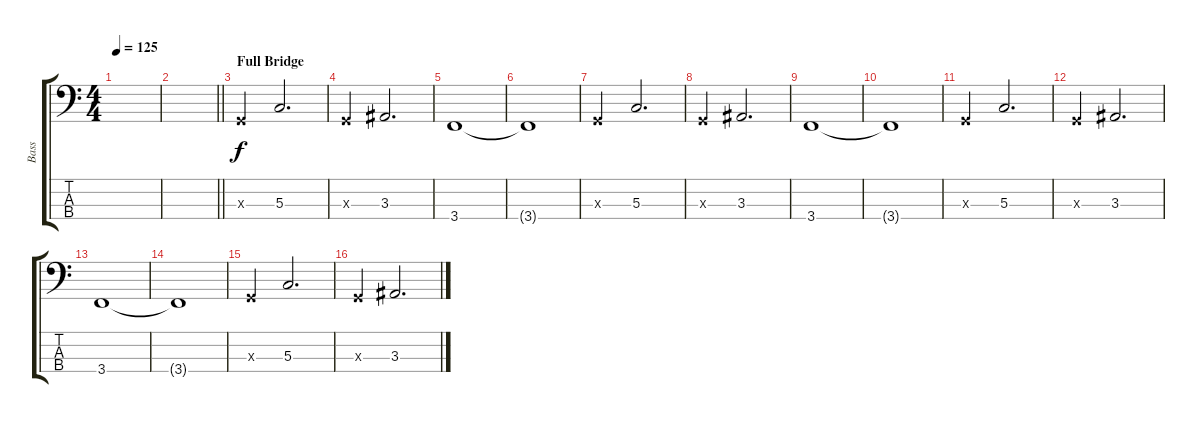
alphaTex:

\track ("Bass" "Bass") {instrument electricbasspick}
\staff {score tabs}
\tuning (F2 C2 G1 D1) {hide}
\ts (4 4)
\tempo 125
\clef f4
\ks c
|
\barLineRight lightlight
|
\section ("" "Full Bridge")
0.3{x}.4 5.3.2{d} |
0.3{x}.4 3.3.2{d} |
3.4.1 |
3.4{t}.1 |
0.3{x}.4 5.3.2{d} |
0.3{x}.4 3.3.2{d} |
3.4.1 |
3.4{t}.1 |
0.3{x}.4 5.3.2{d} |
0.3{x}.4 3.3.2{d} |
3.4.1 |
3.4{t}.1 |
0.3{x}.4 5.3.2{d} |
0.3{x}.4 3.3.2{d}
